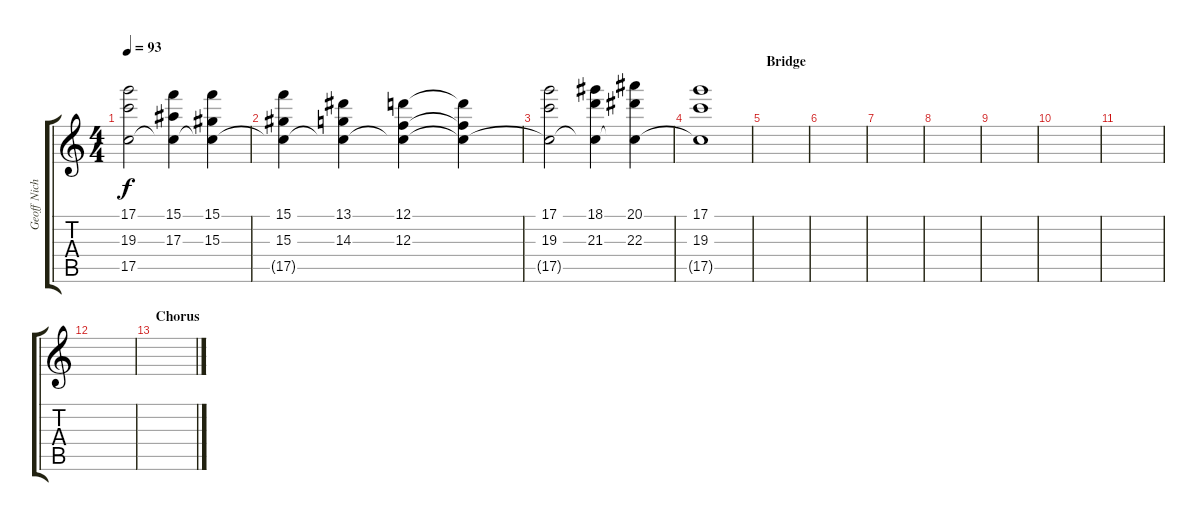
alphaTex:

\track ("Geoff Nichols" "Geoff Nich") {instrument rockorgan}
\staff {score tabs}
\tuning (D5 A4 F4 C4 G3 D3) {hide}
\ts (4 4)
\tempo 93
\clef g2
\ks c
(17.1 19.3 17.5{t}).2{dy f} (15.1 17.3 17.5{t}).4 (15.1 15.3 17.5{t}).4 |
(15.1 15.3 17.5{t}).4 (13.1 14.3 17.5{t}).4 (12.1 12.3 17.5{t}).4 (12.1{t} 12.3{t} 17.5{t}).4 |
(17.1 19.3 17.5{t}).2 (18.1 21.3 17.5{t}).4 (20.1 22.3 17.5{t}).4 |
(17.1 19.3 17.5{t}).1 |
\section ("" "Bridge")
|
|
|
|
|
|
|
|
\section ("" "Chorus")
